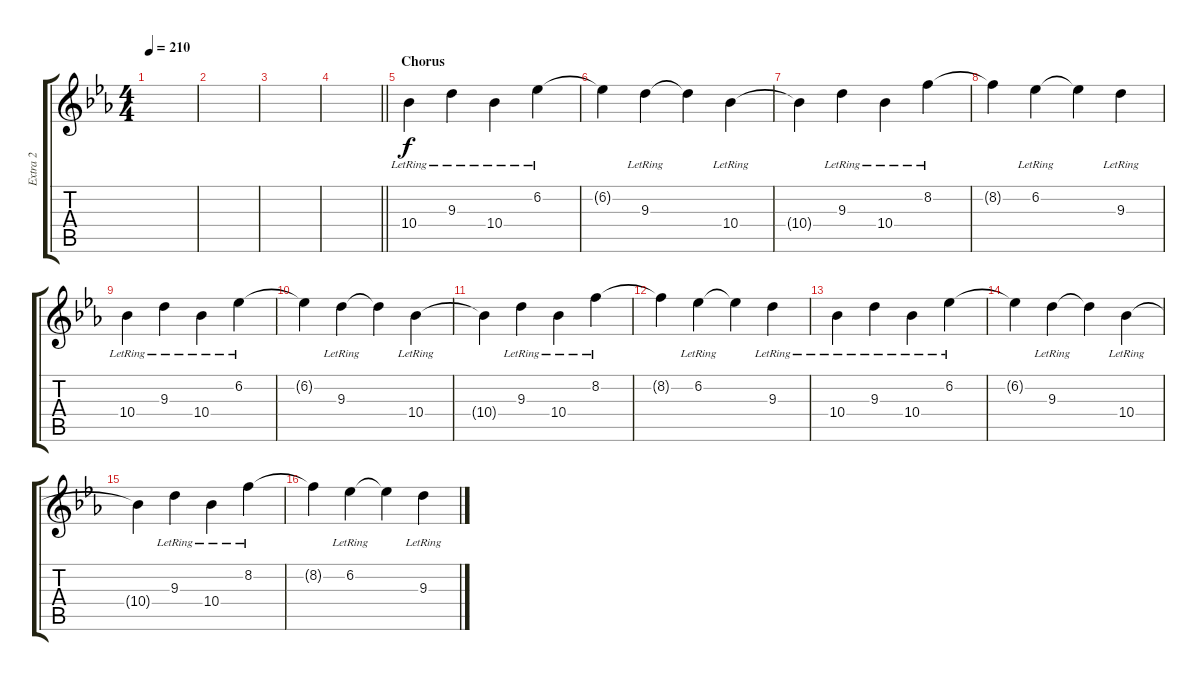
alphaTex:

\track ("Extra 2" "Extra 2") {instrument electricguitarclean}
\staff {score tabs}
\tuning (D4 A3 F3 C3 G2 C2) {hide}
\ts (4 4)
\tempo 210
\clef g2
\ks cminor
|
|
|
\barLineRight lightlight
|
\section ("" "Chorus")
10.4{lr}.4 9.3{lr}.4 10.4{lr}.4 6.2{lr}.4 |
6.2{t}.4 9.3{lr}.4 9.3{t}.4 10.4{lr}.4 |
10.4{t}.4 9.3{lr}.4 10.4{lr}.4 8.2{lr}.4 |
8.2{t}.4 6.2{lr}.4 6.2{t}.4 9.3{lr}.4 |
10.4{lr}.4 9.3{lr}.4 10.4{lr}.4 6.2{lr}.4 |
6.2{t}.4 9.3{lr}.4 9.3{t}.4 10.4{lr}.4 |
10.4{t}.4 9.3{lr}.4 10.4{lr}.4 8.2{lr}.4 |
8.2{t}.4 6.2{lr}.4 6.2{t}.4 9.3{lr}.4 |
10.4{lr}.4 9.3{lr}.4 10.4{lr}.4 6.2{lr}.4 |
6.2{t}.4 9.3{lr}.4 9.3{t}.4 10.4{lr}.4 |
10.4{t}.4 9.3{lr}.4 10.4{lr}.4 8.2{lr}.4 |
8.2{t}.4 6.2{lr}.4 6.2{t}.4 9.3{lr}.4
